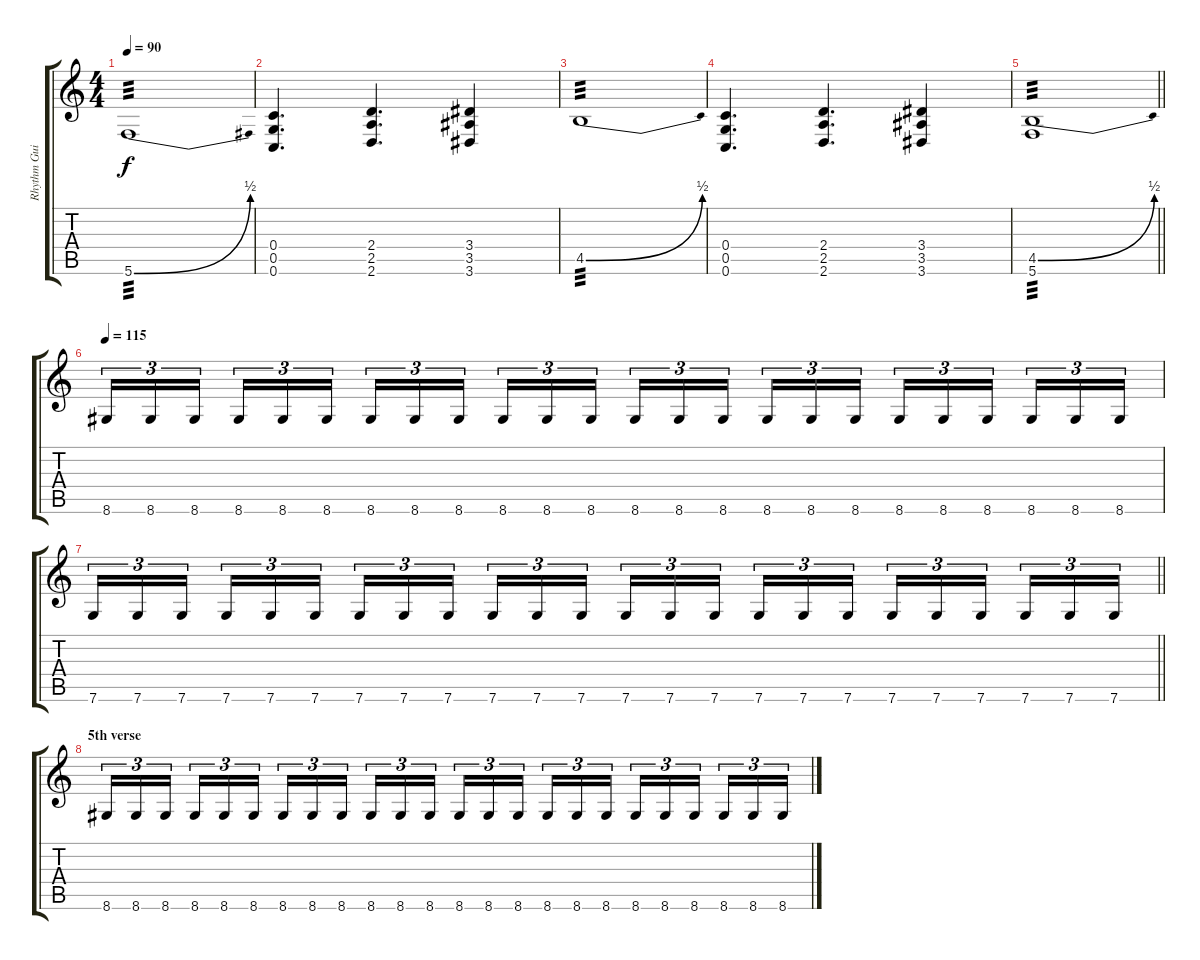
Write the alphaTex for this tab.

\track ("Rhythm Guitar - Christian Andreu" "Rhythm Gui") {instrument distortionguitar}
\staff {score tabs}
\tuning (D4 A3 F3 C3 G2 C2) {hide}
\ts (4 4)
\tempo 90
\clef g2
\ks c
5.6{be (bend 0 0 60 2)}.1{tp 3 dy f} |
(0.4 0.5 0.6).4{d} (2.4 2.5 2.6).4{d} (3.4 3.5 3.6).4 |
4.5{be (bend 0 0 60 2)}.1{tp 3} |
(0.4 0.5 0.6).4{d} (2.4 2.5 2.6).4{d} (3.4 3.5 3.6).4 |
\barLineRight lightlight
(4.5{be (bend 0 0 60 2)} 5.6).1{tp 3} |
\section ("" "")
\tempo 115
8.6.16{tu (3 2)} 8.6.16{tu (3 2)} 8.6.16{tu (3 2) beam splitsecondary} 8.6.16{tu (3 2)} 8.6.16{tu (3 2)} 8.6.16{tu (3 2)} 8.6.16{tu (3 2)} 8.6.16{tu (3 2)} 8.6.16{tu (3 2) beam splitsecondary} 8.6.16{tu (3 2)} 8.6.16{tu (3 2)} 8.6.16{tu (3 2)} 8.6.16{tu (3 2)} 8.6.16{tu (3 2)} 8.6.16{tu (3 2) beam splitsecondary} 8.6.16{tu (3 2)} 8.6.16{tu (3 2)} 8.6.16{tu (3 2)} 8.6.16{tu (3 2)} 8.6.16{tu (3 2)} 8.6.16{tu (3 2) beam splitsecondary} 8.6.16{tu (3 2)} 8.6.16{tu (3 2)} 8.6.16{tu (3 2)} |
\barLineRight lightlight
7.6.16{tu (3 2)} 7.6.16{tu (3 2)} 7.6.16{tu (3 2) beam splitsecondary} 7.6.16{tu (3 2)} 7.6.16{tu (3 2)} 7.6.16{tu (3 2)} 7.6.16{tu (3 2)} 7.6.16{tu (3 2)} 7.6.16{tu (3 2) beam splitsecondary} 7.6.16{tu (3 2)} 7.6.16{tu (3 2)} 7.6.16{tu (3 2)} 7.6.16{tu (3 2)} 7.6.16{tu (3 2)} 7.6.16{tu (3 2) beam splitsecondary} 7.6.16{tu (3 2)} 7.6.16{tu (3 2)} 7.6.16{tu (3 2)} 7.6.16{tu (3 2)} 7.6.16{tu (3 2)} 7.6.16{tu (3 2) beam splitsecondary} 7.6.16{tu (3 2)} 7.6.16{tu (3 2)} 7.6.16{tu (3 2)} |
\section ("" "5th verse")
8.6.16{tu (3 2)} 8.6.16{tu (3 2)} 8.6.16{tu (3 2) beam splitsecondary} 8.6.16{tu (3 2)} 8.6.16{tu (3 2)} 8.6.16{tu (3 2)} 8.6.16{tu (3 2)} 8.6.16{tu (3 2)} 8.6.16{tu (3 2) beam splitsecondary} 8.6.16{tu (3 2)} 8.6.16{tu (3 2)} 8.6.16{tu (3 2)} 8.6.16{tu (3 2)} 8.6.16{tu (3 2)} 8.6.16{tu (3 2) beam splitsecondary} 8.6.16{tu (3 2)} 8.6.16{tu (3 2)} 8.6.16{tu (3 2)} 8.6.16{tu (3 2)} 8.6.16{tu (3 2)} 8.6.16{tu (3 2) beam splitsecondary} 8.6.16{tu (3 2)} 8.6.16{tu (3 2)} 8.6.16{tu (3 2)}
